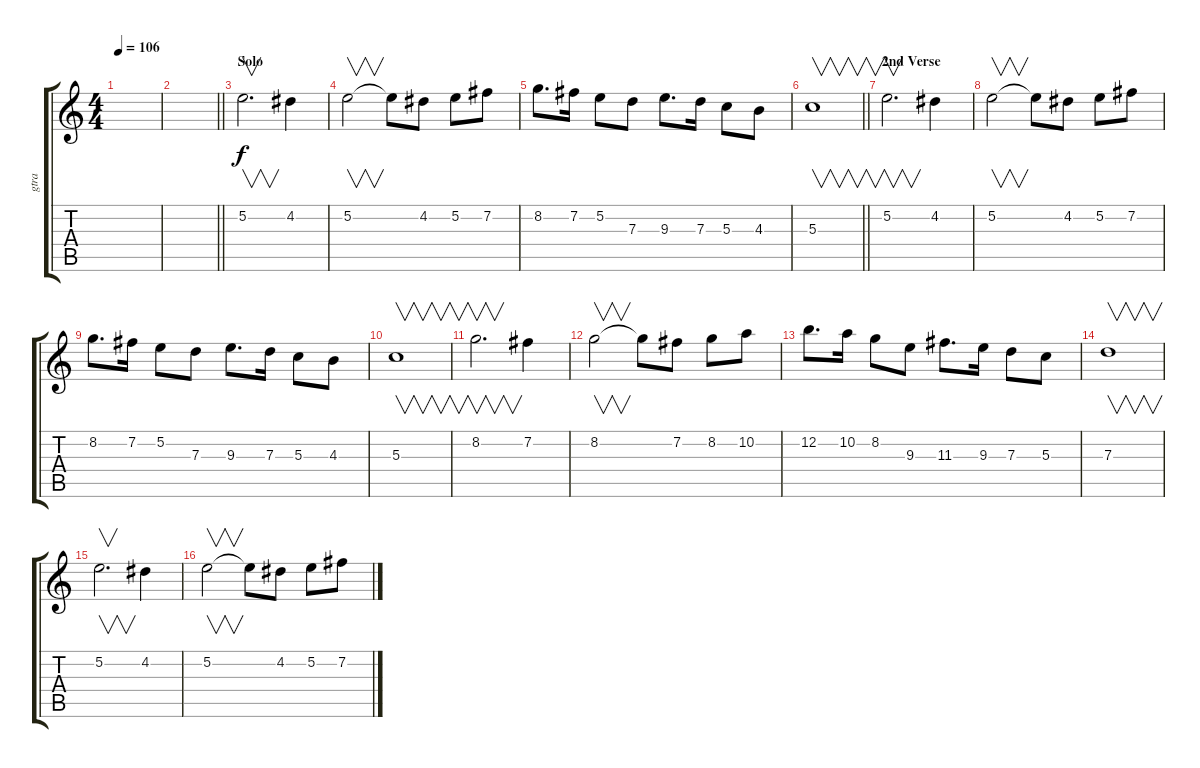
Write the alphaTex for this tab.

\track ("gtra" "gtra") {instrument electricguitarclean}
\staff {score tabs}
\tuning (E4 B3 G3 D3 A2 E2) {hide}
\ts (4 4)
\tempo 106
\clef g2
\ks c
|
\barLineRight lightlight
|
\section ("" "Solo")
5.2.2{v d} 4.2.4 |
5.2.2{v} 5.2{t}.8 4.2.8 5.2.8 7.2.8 |
8.2.8{d} 7.2.16 5.2.8 7.3.8 9.3.8{d} 7.3.16 5.3.8 4.3.8 |
\barLineRight lightlight
5.3.1{v} |
\section ("" "2nd Verse")
5.2.2{v d} 4.2.4 |
5.2.2{v} 5.2{t}.8 4.2.8 5.2.8 7.2.8 |
8.2.8{d} 7.2.16 5.2.8 7.3.8 9.3.8{d} 7.3.16 5.3.8 4.3.8 |
5.3.1{v} |
8.2.2{v d} 7.2.4 |
8.2.2{v} 8.2{t}.8 7.2.8 8.2.8 10.2.8 |
12.2.8{d} 10.2.16 8.2.8 9.3.8 11.3.8{d} 9.3.16 7.3.8 5.3.8 |
7.3.1{v} |
5.2.2{v d} 4.2.4 |
5.2.2{v} 5.2{t}.8 4.2.8 5.2.8 7.2.8
